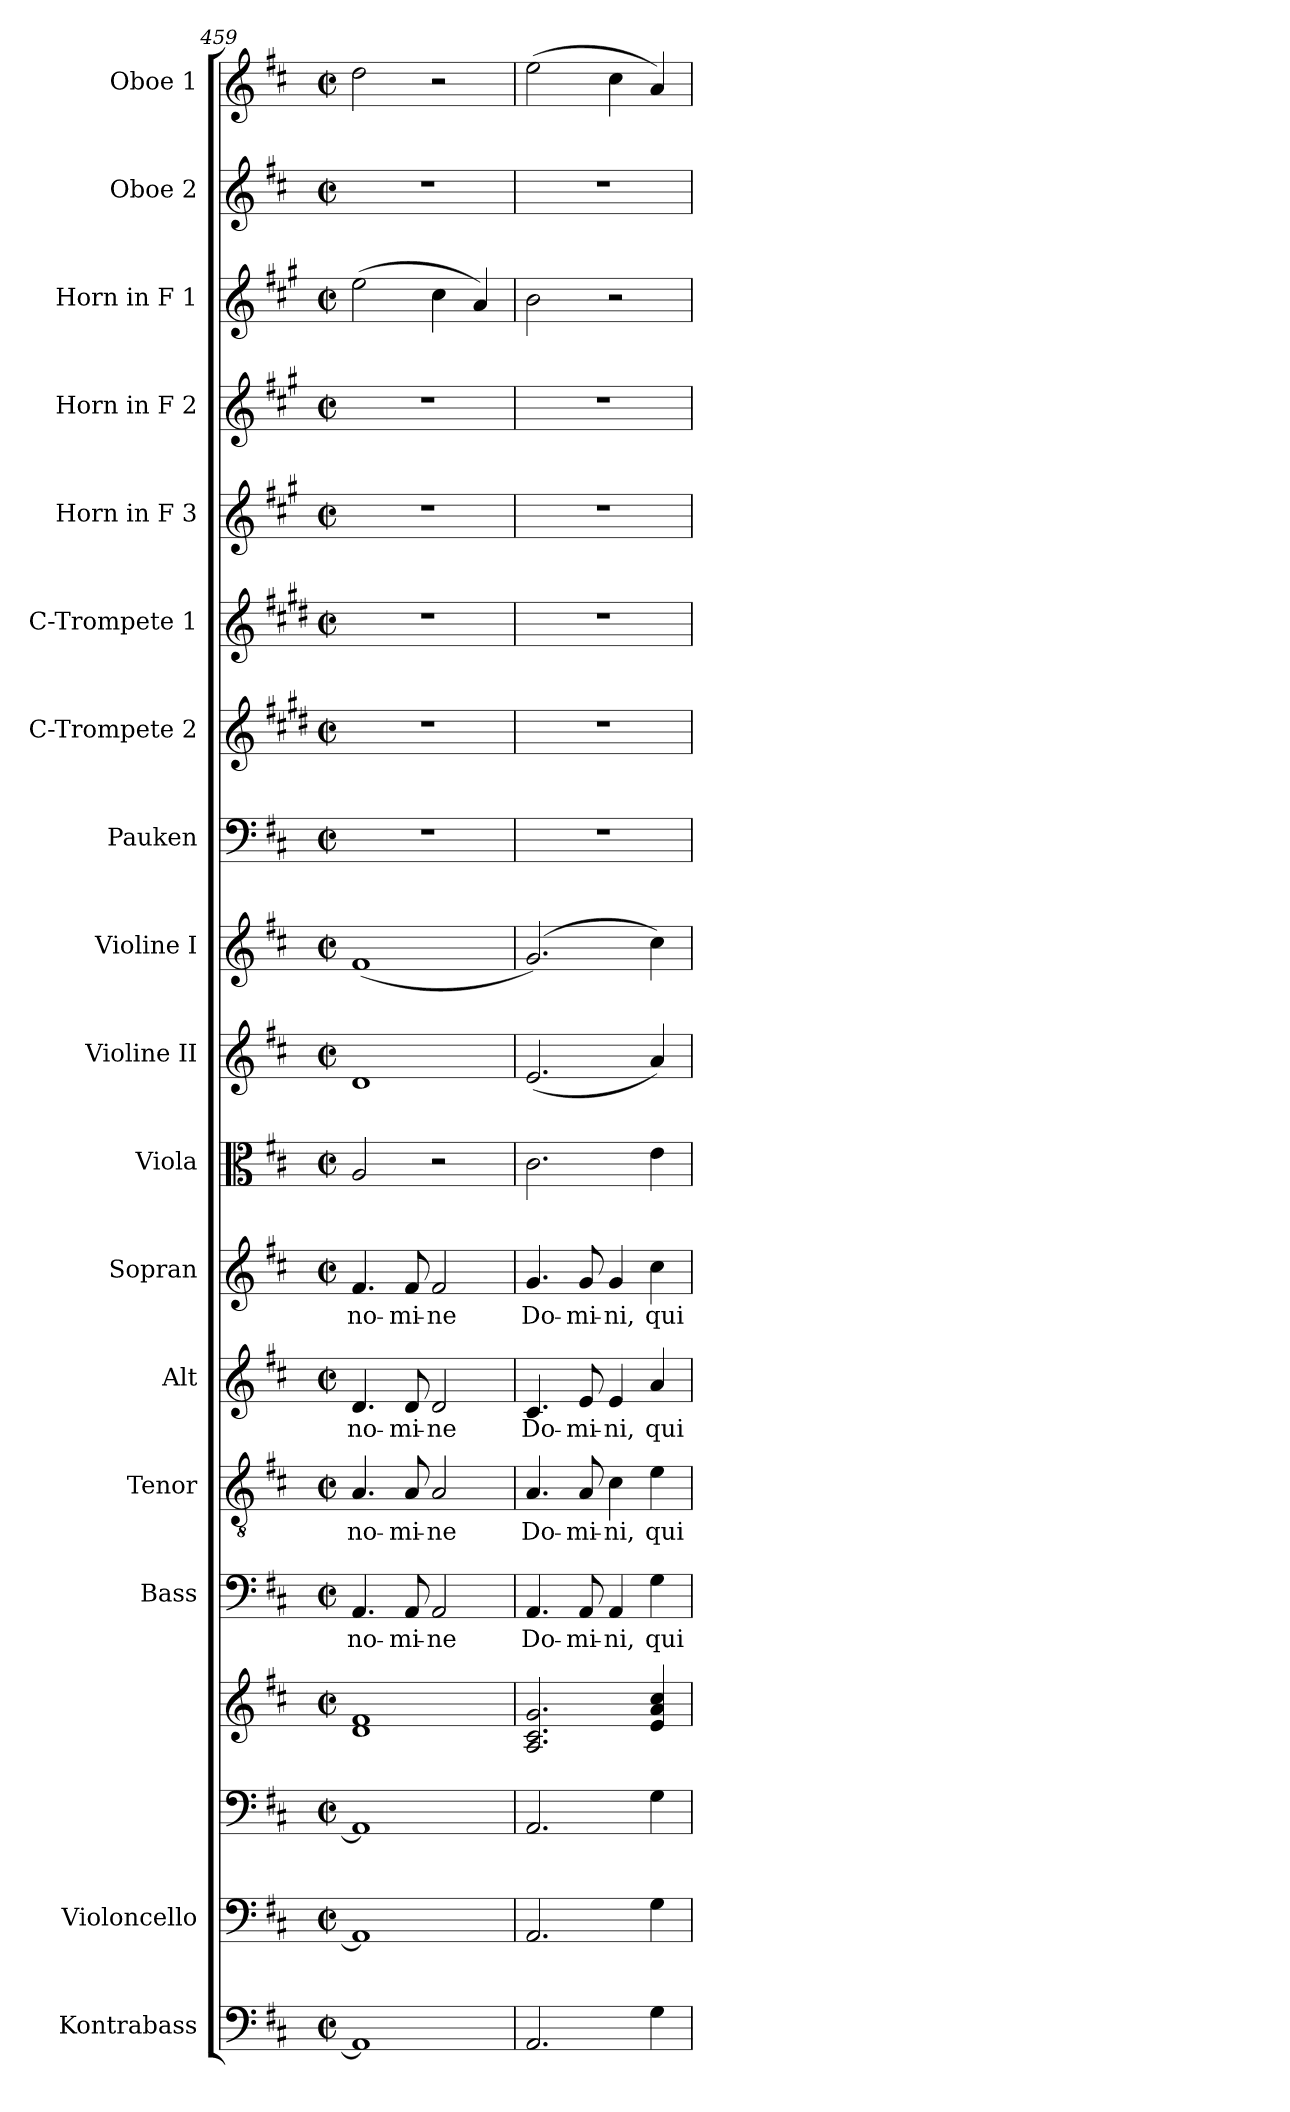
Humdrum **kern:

**kern	**kern	**kern	**kern	**kern	**text	**kern	**text	**kern	**text	**kern	**text	**kern	**kern	**kern	**kern	**kern	**kern	**kern	**kern	**kern	**kern	**kern
*part18	*part17	*part16	*part16	*part15	*part15	*part14	*part14	*part13	*part13	*part12	*part12	*part11	*part10	*part9	*part8	*part7	*part6	*part5	*part4	*part3	*part2	*part1
*staff19	*staff18	*staff17	*staff16	*staff15	*staff15	*staff14	*staff14	*staff13	*staff13	*staff12	*staff12	*staff11	*staff10	*staff9	*staff8	*staff7	*staff6	*staff5	*staff4	*staff3	*staff2	*staff1
*I"Kontrabass	*I"Violoncello	*	*	*I"Bass	*	*I"Tenor	*	*I"Alt	*	*I"Sopran	*	*I"Viola	*I"Violine II	*I"Violine I	*I"Pauken	*I"C-Trompete 2	*I"C-Trompete 1	*I"Horn in F 3	*I"Horn in F 2	*I"Horn in F 1	*I"Oboe 2	*I"Oboe 1
*I'Kb.	*I'Vc.	*	*	*I'B.	*	*I'T.	*	*I'A.	*	*I'S.	*	*I'Vla.	*I'Vl. II	*I'Vl. I	*I'Pk.	*I'C Trp. 2	*I'C Trp. 1	*	*	*	*I'Ob. 2	*I'Ob. 1
*clefF4	*clefF4	*clefF4	*clefG2	*clefF4	*	*clefGv2	*	*clefG2	*	*clefG2	*	*clefC3	*clefG2	*clefG2	*clefF4	*clefG2	*clefG2	*clefG2	*clefG2	*clefG2	*clefG2	*clefG2
*ITrd7c12	*	*	*	*	*	*	*	*	*	*	*	*	*	*	*	*ITrd1c2	*ITrd1c2	*ITrd4c7	*ITrd4c7	*ITrd4c7	*	*
*k[f#c#]	*k[f#c#]	*k[f#c#]	*k[f#c#]	*k[f#c#]	*	*k[f#c#]	*	*k[f#c#]	*	*k[f#c#]	*	*k[f#c#]	*k[f#c#]	*k[f#c#]	*k[f#c#]	*k[f#c#]	*k[f#c#]	*k[f#c#]	*k[f#c#]	*k[f#c#]	*k[f#c#]	*k[f#c#]
*D:	*D:	*D:	*D:	*D:	*	*D:	*	*D:	*	*D:	*	*D:	*D:	*D:	*D:	*D:	*D:	*D:	*D:	*D:	*D:	*D:
*M2/2	*M2/2	*M2/2	*M2/2	*M2/2	*	*M2/2	*	*M2/2	*	*M2/2	*	*M2/2	*M2/2	*M2/2	*M2/2	*M2/2	*M2/2	*M2/2	*M2/2	*M2/2	*M2/2	*M2/2
*met(c|)	*met(c|)	*met(c|)	*met(c|)	*met(c|)	*	*met(c|)	*	*met(c|)	*	*met(c|)	*	*met(c|)	*met(c|)	*met(c|)	*met(c|)	*met(c|)	*met(c|)	*met(c|)	*met(c|)	*met(c|)	*met(c|)	*met(c|)
=459	=459	=459	=459	=459	=459	=459	=459	=459	=459	=459	=459	=459	=459	=459	=459	=459	=459	=459	=459	=459	=459	=459
!	!	!	!	!	!LO:LY:b	!	!LO:LY:b	!	!LO:LY:b	!	!LO:LY:b	!	!	!	!	!	!	!	!	!	!	!
1AAA]	1AA]	1AA]	1d 1f#	4.AA/	no-	4.A/	no-	4.d/	no-	4.f#/	no-	2A/	1d	(<1f#	1r	1r	1r	1r	1r	(>2a\	1r	2dd\
!	!	!	!	!	!LO:LY:b	!	!LO:LY:b	!	!LO:LY:b	!	!LO:LY:b	!	!	!	!	!	!	!	!	!	!	!
.	.	.	.	8AA/	-mi-	8A/	-mi-	8d/	-mi-	8f#/	-mi-	.	.	.	.	.	.	.	.	.	.	.
!	!	!	!	!	!LO:LY:b	!	!LO:LY:b	!	!LO:LY:b	!	!LO:LY:b	!	!	!	!	!	!	!	!	!	!	!
.	.	.	.	2AA/	-ne	2A/	-ne	2d/	-ne	2f#/	-ne	2r	.	.	.	.	.	.	.	4f#\	.	2r
.	.	.	.	.	.	.	.	.	.	.	.	.	.	.	.	.	.	.	.	4d/)	.	.
=460	=460	=460	=460	=460	=460	=460	=460	=460	=460	=460	=460	=460	=460	=460	=460	=460	=460	=460	=460	=460	=460	=460
!	!	!	!	!	!LO:LY:b	!	!LO:LY:b	!	!LO:LY:b	!	!LO:LY:b	!	!	!	!	!	!	!	!	!	!	!
2.AAA/	2.AA/	2.AA/	2.A/ 2.c#/ 2.g/	4.AA/	Do-	4.A/	Do-	4.c#/	Do-	4.g/	Do-	2.c#\	(<2.e/	(2.g/)	1r	1r	1r	1r	1r	2e\	1r	(>2ee\
!	!	!	!	!	!LO:LY:b	!	!LO:LY:b	!	!LO:LY:b	!	!LO:LY:b	!	!	!	!	!	!	!	!	!	!	!
.	.	.	.	8AA/	-mi-	8A/	-mi-	8e/	-mi-	8g/	-mi-	.	.	.	.	.	.	.	.	.	.	.
!	!	!	!	!	!LO:LY:b	!	!LO:LY:b	!	!LO:LY:b	!	!LO:LY:b	!	!	!	!	!	!	!	!	!	!	!
.	.	.	.	4AA/	-ni,	4c#\	-ni,	4e/	-ni,	4g/	-ni,	.	.	.	.	.	.	.	.	2r	.	4cc#\
!	!	!	!	!	!LO:LY:b	!	!LO:LY:b	!	!LO:LY:b	!	!LO:LY:b	!	!	!	!	!	!	!	!	!	!	!
4GG\	4G\	4G\	4e/ 4a/ 4cc#/	4G\	qui	4e\	qui	4a/	qui	4cc#\	qui	4e\	4a/)	4cc#\)	.	.	.	.	.	.	.	4a/)
=	=	=	=	=	=	=	=	=	=	=	=	=	=	=	=	=	=	=	=	=	=	=
*-	*-	*-	*-	*-	*-	*-	*-	*-	*-	*-	*-	*-	*-	*-	*-	*-	*-	*-	*-	*-	*-	*-
